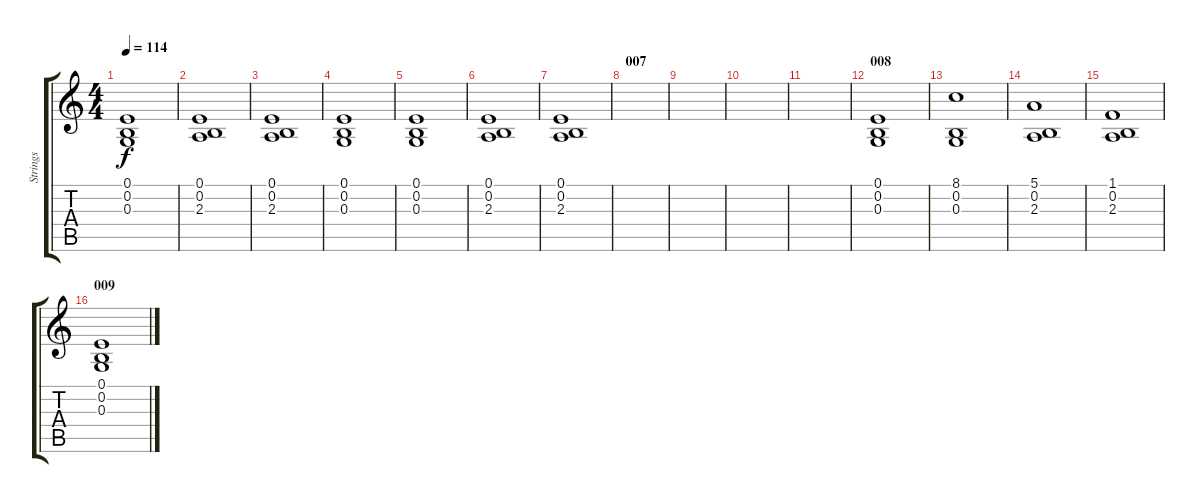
\track ("Strings" "Strings") {instrument synthstrings1}
\staff {score tabs}
\tuning (E4 B3 G3 D3 A2 E2) {hide}
\ts (4 4)
\tempo 114
\clef g2
\ks c
(0.1 0.2 0.3).1{dy f} |
(0.1 0.2 2.3).1 |
(0.1 0.2 2.3).1 |
(0.1 0.2 0.3).1 |
(0.1 0.2 0.3).1 |
(0.1 0.2 2.3).1 |
(0.1 0.2 2.3).1 |
\section ("" "007")
|
|
|
|
\section ("" "008")
(0.1 0.2 0.3).1 |
(8.1 0.2 0.3).1 |
(5.1 0.2 2.3).1 |
(1.1 0.2 2.3).1 |
\section ("" "009")
(0.1 0.2 0.3).1
